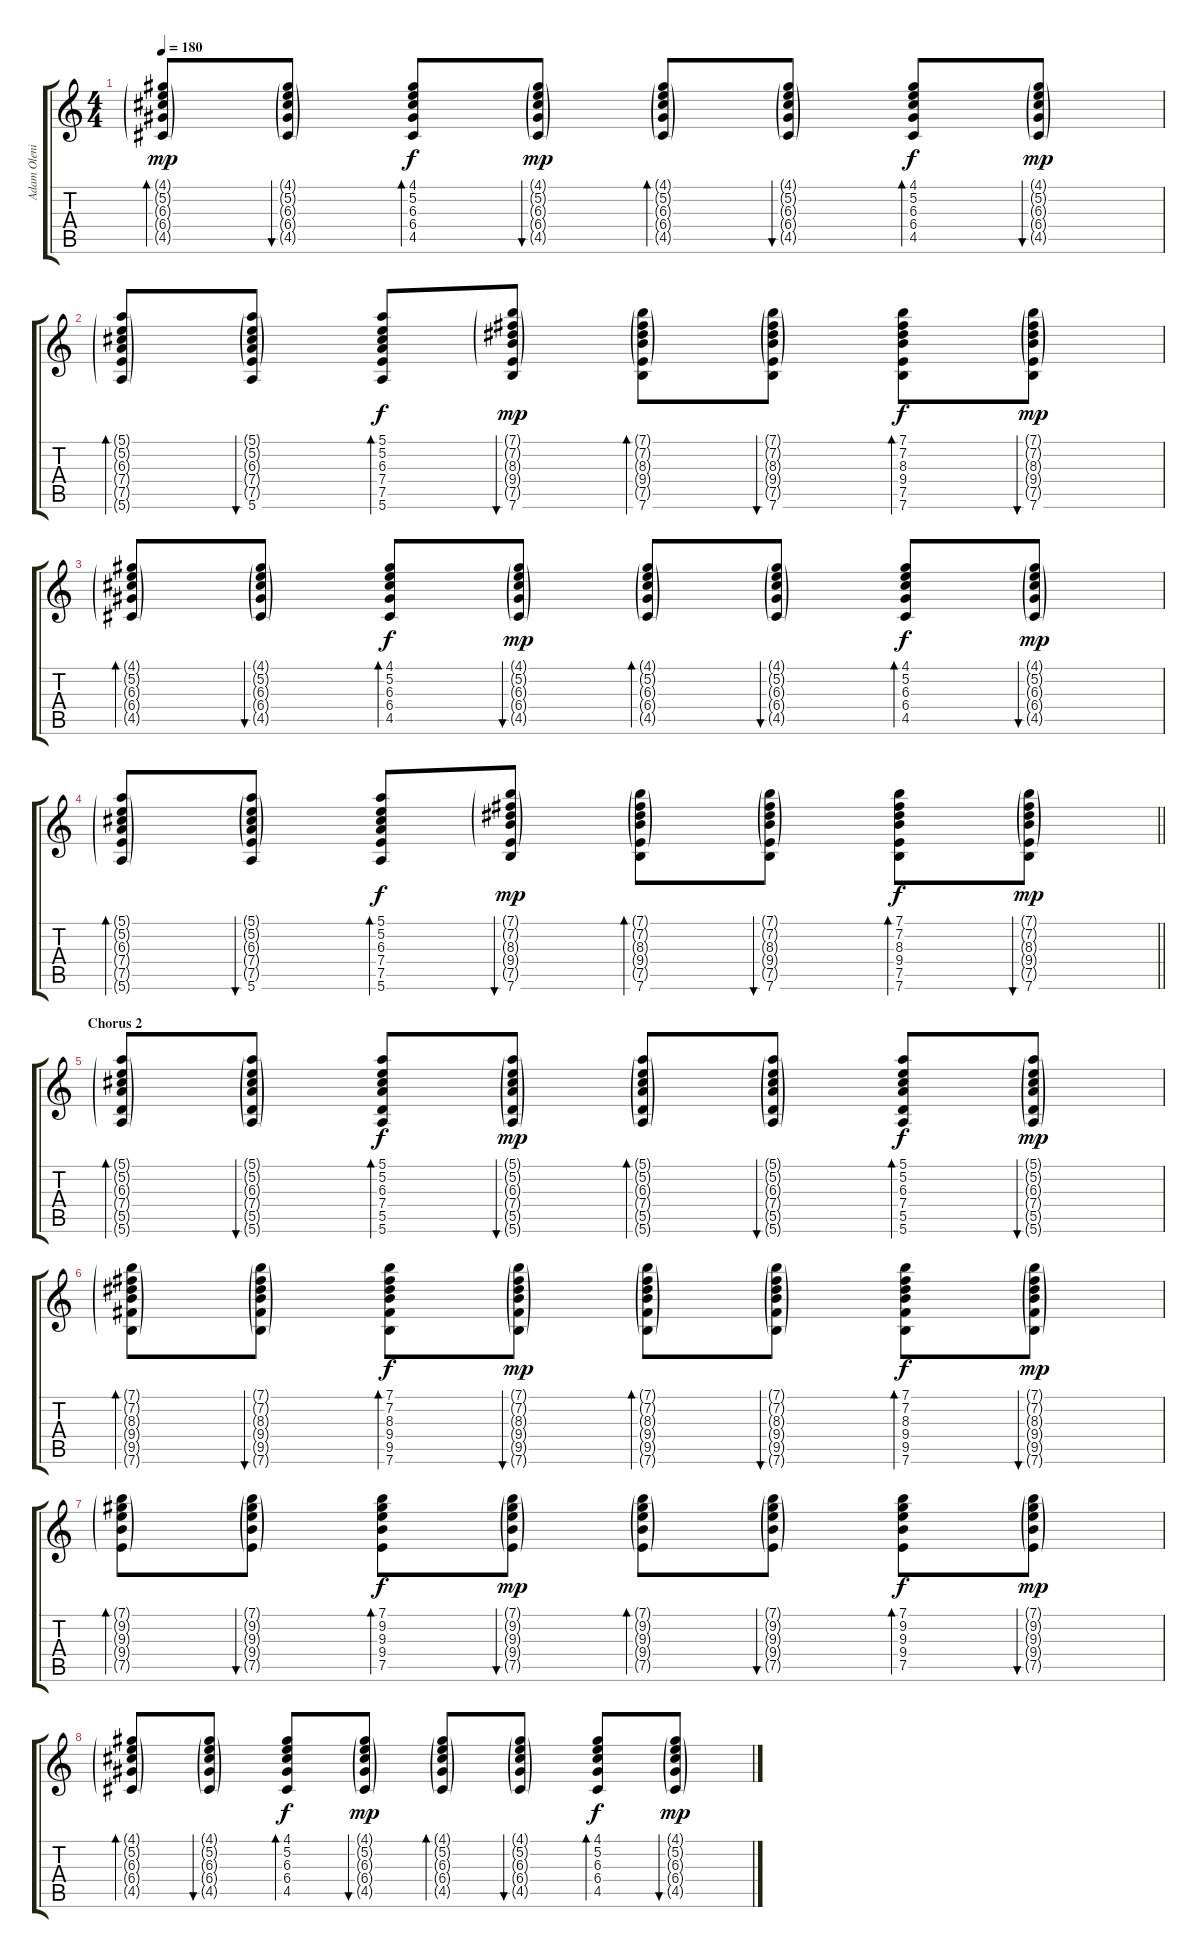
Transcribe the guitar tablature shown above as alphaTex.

\track ("Adam Olenius - Guitar" "Adam Oleni") {instrument acousticguitarsteel}
\staff {score tabs}
\tuning (E4 B3 G3 D3 A2 E2) {hide}
\ts (4 4)
\tempo 180
\clef g2
\ks c
(4.1{g} 5.2{g} 6.3{g} 6.4{g} 4.5{g}).8{bd 60 dy mp} (4.1{g} 5.2{g} 6.3{g} 6.4{g} 4.5{g}).8{bu 60} (4.1 5.2 6.3 6.4 4.5).8{bd 60 dy f} (4.1{g} 5.2{g} 6.3{g} 6.4{g} 4.5{g}).8{bu 60 dy mp} (4.1{g} 5.2{g} 6.3{g} 6.4{g} 4.5{g}).8{bd 60} (4.1{g} 5.2{g} 6.3{g} 6.4{g} 4.5{g}).8{bu 60} (4.1 5.2 6.3 6.4 4.5).8{bd 60 dy f} (4.1{g} 5.2{g} 6.3{g} 6.4{g} 4.5{g}).8{bu 60 dy mp} |
(5.1{g} 5.2{g} 6.3{g} 7.4{g} 7.5{g} 5.6{g}).8{bd 60} (5.1{g} 5.2{g} 6.3{g} 7.4{g} 7.5{g} 5.6).8{bu 60} (5.1 5.2 6.3 7.4 7.5 5.6).8{bd 60 dy f} (7.1{g} 7.2{g} 8.3{g} 9.4{g} 7.5{g} 7.6).8{bu 60 dy mp} (7.1{g} 7.2{g} 8.3{g} 9.4{g} 7.5{g} 7.6).8{bd 60} (7.1{g} 7.2{g} 8.3{g} 9.4{g} 7.5{g} 7.6).8{bu 60} (7.1 7.2 8.3 9.4 7.5 7.6).8{bd 60 dy f} (7.1{g} 7.2{g} 8.3{g} 9.4{g} 7.5{g} 7.6).8{bu 60 dy mp} |
(4.1{g} 5.2{g} 6.3{g} 6.4{g} 4.5{g}).8{bd 60} (4.1{g} 5.2{g} 6.3{g} 6.4{g} 4.5{g}).8{bu 60} (4.1 5.2 6.3 6.4 4.5).8{bd 60 dy f} (4.1{g} 5.2{g} 6.3{g} 6.4{g} 4.5{g}).8{bu 60 dy mp} (4.1{g} 5.2{g} 6.3{g} 6.4{g} 4.5{g}).8{bd 60} (4.1{g} 5.2{g} 6.3{g} 6.4{g} 4.5{g}).8{bu 60} (4.1 5.2 6.3 6.4 4.5).8{bd 60 dy f} (4.1{g} 5.2{g} 6.3{g} 6.4{g} 4.5{g}).8{bu 60 dy mp} |
\barLineRight lightlight
(5.1{g} 5.2{g} 6.3{g} 7.4{g} 7.5{g} 5.6{g}).8{bd 60} (5.1{g} 5.2{g} 6.3{g} 7.4{g} 7.5{g} 5.6).8{bu 60} (5.1 5.2 6.3 7.4 7.5 5.6).8{bd 60 dy f} (7.1{g} 7.2{g} 8.3{g} 9.4{g} 7.5{g} 7.6).8{bu 60 dy mp} (7.1{g} 7.2{g} 8.3{g} 9.4{g} 7.5{g} 7.6).8{bd 60} (7.1{g} 7.2{g} 8.3{g} 9.4{g} 7.5{g} 7.6).8{bu 60} (7.1 7.2 8.3 9.4 7.5 7.6).8{bd 60 dy f} (7.1{g} 7.2{g} 8.3{g} 9.4{g} 7.5{g} 7.6).8{bu 60 dy mp} |
\section ("" "Chorus 2")
(5.1{g} 5.2{g} 6.3{g} 7.4{g} 5.5{g} 5.6{g}).8{bd 60} (5.1{g} 5.2{g} 6.3{g} 7.4{g} 5.5{g} 5.6{g}).8{bu 60} (5.1 5.2 6.3 7.4 5.5 5.6).8{bd 60 dy f} (5.1{g} 5.2{g} 6.3{g} 7.4{g} 5.5{g} 5.6{g}).8{bu 60 dy mp} (5.1{g} 5.2{g} 6.3{g} 7.4{g} 5.5{g} 5.6{g}).8{bd 60} (5.1{g} 5.2{g} 6.3{g} 7.4{g} 5.5{g} 5.6{g}).8{bu 60} (5.1 5.2 6.3 7.4 5.5 5.6).8{bd 60 dy f} (5.1{g} 5.2{g} 6.3{g} 7.4{g} 5.5{g} 5.6{g}).8{bu 60 dy mp} |
(7.1{g} 7.2{g} 8.3{g} 9.4{g} 9.5{g} 7.6{g}).8{bd 60} (7.1{g} 7.2{g} 8.3{g} 9.4{g} 9.5{g} 7.6{g}).8{bu 60} (7.1 7.2 8.3 9.4 9.5 7.6).8{bd 60 dy f} (7.1{g} 7.2{g} 8.3{g} 9.4{g} 9.5{g} 7.6{g}).8{bu 60 dy mp} (7.1{g} 7.2{g} 8.3{g} 9.4{g} 9.5{g} 7.6{g}).8{bd 60} (7.1{g} 7.2{g} 8.3{g} 9.4{g} 9.5{g} 7.6{g}).8{bu 60} (7.1 7.2 8.3 9.4 9.5 7.6).8{bd 60 dy f} (7.1{g} 7.2{g} 8.3{g} 9.4{g} 9.5{g} 7.6{g}).8{bu 60 dy mp} |
(7.1{g} 9.2{g} 9.3{g} 9.4{g} 7.5{g}).8{bd 60} (7.1{g} 9.2{g} 9.3{g} 9.4{g} 7.5{g}).8{bu 60} (7.1 9.2 9.3 9.4 7.5).8{bd 60 dy f} (7.1{g} 9.2{g} 9.3{g} 9.4{g} 7.5{g}).8{bu 60 dy mp} (7.1{g} 9.2{g} 9.3{g} 9.4{g} 7.5{g}).8{bd 60} (7.1{g} 9.2{g} 9.3{g} 9.4{g} 7.5{g}).8{bu 60} (7.1 9.2 9.3 9.4 7.5).8{bd 60 dy f} (7.1{g} 9.2{g} 9.3{g} 9.4{g} 7.5{g}).8{bu 60 dy mp} |
(4.1{g} 5.2{g} 6.3{g} 6.4{g} 4.5{g}).8{bd 60} (4.1{g} 5.2{g} 6.3{g} 6.4{g} 4.5{g}).8{bu 60} (4.1 5.2 6.3 6.4 4.5).8{bd 60 dy f} (4.1{g} 5.2{g} 6.3{g} 6.4{g} 4.5{g}).8{bu 60 dy mp} (4.1{g} 5.2{g} 6.3{g} 6.4{g} 4.5{g}).8{bd 60} (4.1{g} 5.2{g} 6.3{g} 6.4{g} 4.5{g}).8{bu 60} (4.1 5.2 6.3 6.4 4.5).8{bd 60 dy f} (4.1{g} 5.2{g} 6.3{g} 6.4{g} 4.5{g}).8{bu 60 dy mp}
